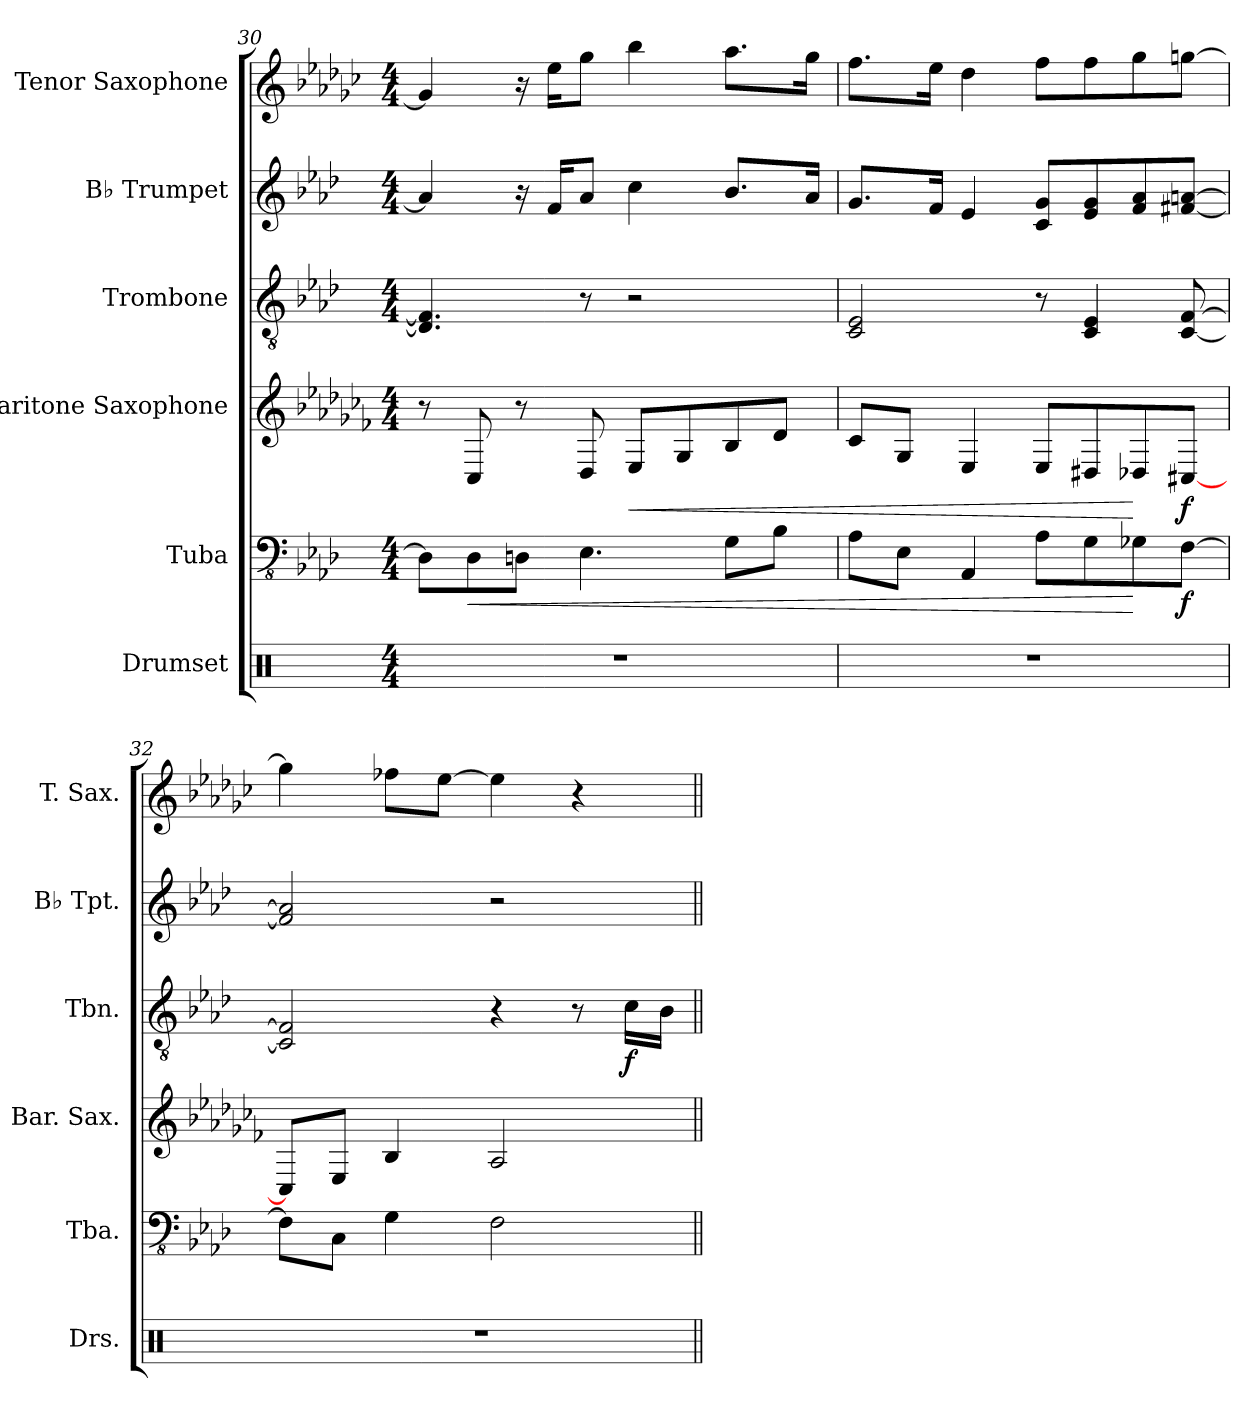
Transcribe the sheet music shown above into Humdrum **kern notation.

**kern	**kern	**dynam	**kern	**dynam	**kern	**dynam	**kern	**kern
*part6	*part5	*part5	*part4	*part4	*part3	*part3	*part2	*part1
*staff6	*staff5	*staff5	*staff4	*staff4	*staff3	*staff3	*staff2	*staff1
*I"Drumset	*I"Tuba	*	*I"Baritone Saxophone	*	*I"Trombone	*	*I"B♭ Trumpet	*I"Tenor Saxophone
*I'Drs.	*I'Tba.	*	*I'Bar. Sax.	*	*I'Tbn.	*	*I'B♭ Tpt.	*I'T. Sax.
*clefX	*clefFv4	*	*clefG2	*	*clefGv2	*	*clefG2	*clefG2
*	*	*	*ITrd12c21	*	*ITrd1c2	*	*ITrd1c2	*ITrd8c14
*k[]	*k[b-e-a-d-]	*	*k[b-e-a-d-g-c-f-]	*	*k[b-e-a-d-g-c-]	*	*k[b-e-a-d-g-c-]	*k[b-e-a-d-g-c-]
*M4/4	*M4/4	*	*M4/4	*	*M4/4	*	*M4/4	*M4/4
=30	=30	=30	=30	=30	=30	=30	=30	=30
1r	8DD-L]	.	8r	.	4.C-] 4.E-]	.	4g-]	4G-]
!	!	!LO:HP:b	!	!	!	!	!	!
.	8DD-	<	8CC-	.	.	.	.	.
.	8DDnJ	.	8r	.	.	.	16r	16r
.	.	.	.	.	.	.	16e-KL	16e-KL
.	4.EE-	.	8DD-	.	8r	.	8g-J	8g-J
!	!	!	!	!LO:HP:b	!	!	!	!
.	.	.	8EE-L	<	2r	.	4b-	4b-
.	.	.	8GG-	.	.	.	.	.
.	8GGL	.	8BB-	.	.	.	8.a-L	8.a-L
.	8BB-J	.	8D-J	.	.	.	.	.
.	.	.	.	.	.	.	16g-Jk	16g-Jk
=31	=31	=31	=31	=31	=31	=31	=31	=31
1r	8AA-L	.	8C-L	.	2BB- 2D-	.	8.fL	8.fL
.	8EE-J	.	8GG-J	.	.	.	.	.
.	.	.	.	.	.	.	16e-Jk	16e-Jk
.	4AAA-	.	4EE-	.	.	.	4d-	4d-
.	8AA-L	.	8EE-L	.	8r	.	8B- 8fL	8fL
.	8GG	.	8DD#X	.	4BB- 4D-	.	8d- 8f	8f
.	8GG-X	[	8DD-X	[	.	.	8e- 8g-	8g-
!	!	!LO:DY:b	!	!LO:DY:b	!	!	!	!
.	[8FFJ	f	[8CC#XJ	f	[8BB- [8E-	.	[8en [8gnJ	[8gnJ
=32	=32	=32	=32	=32	=32	=32	=32	=32
1r	8FFL]	.	8CCL]	.	2BB-] 2E-]	.	2e] 2g]	4g]
.	8CCJ	.	8EE-J	.	.	.	.	.
.	4GG	.	4BB-	.	.	.	.	8f-XL
.	.	.	.	.	.	.	.	[8e-J
.	2FF	.	2AA-	.	4r	.	2r	4e-]
.	.	.	.	.	8r	.	.	4r
!	!	!	!	!	!	!LO:DY:b	!	!
.	.	.	.	.	16B-LL	f	.	.
.	.	.	.	.	16A-JJ	.	.	.
=||	=||	=||	=||	=||	=||	=||	=||	=||
*-	*-	*-	*-	*-	*-	*-	*-	*-
